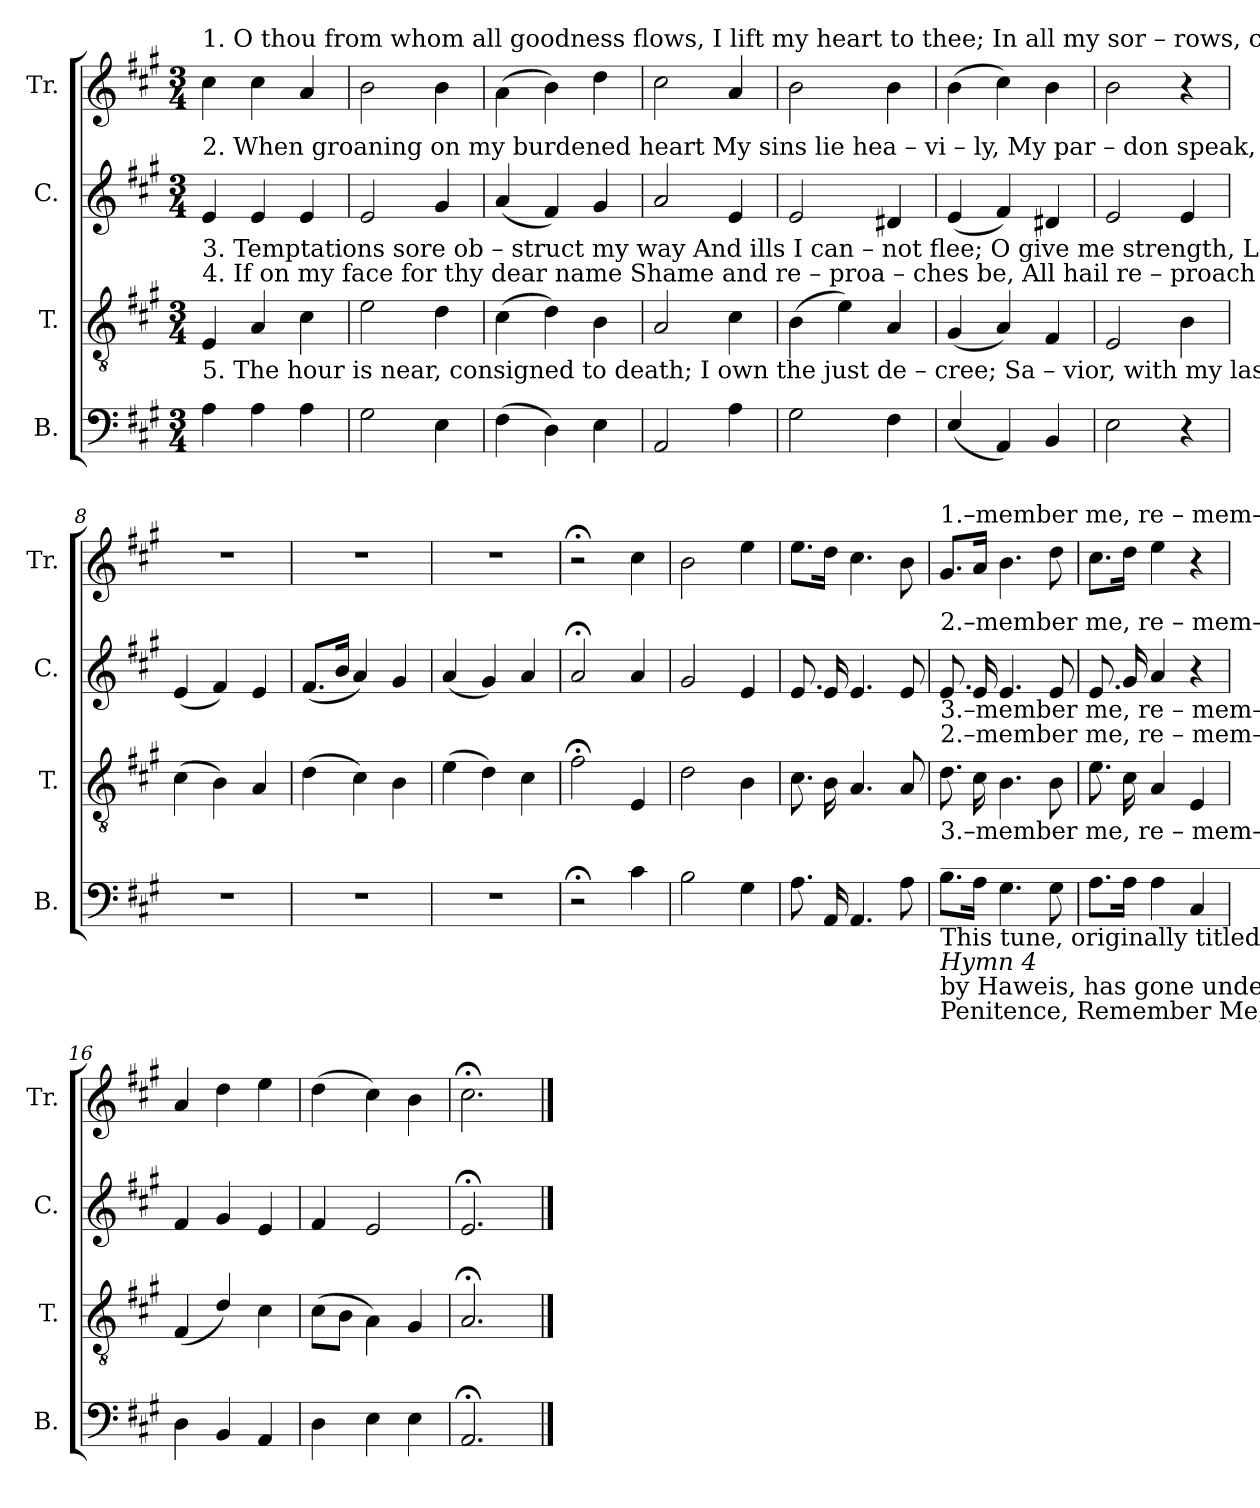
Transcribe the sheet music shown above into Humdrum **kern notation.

**kern	**kern	**kern	**kern
*part4	*part3	*part2	*part1
*staff4	*staff3	*staff2	*staff1
*I"B.	*I"T.	*I"C.	*I"Tr.
*I'B.	*I'T.	*I'C.	*I'Tr.
*clefF4	*clefGv2	*clefG2	*clefG2
*k[f#c#g#]	*k[f#c#g#]	*k[f#c#g#]	*k[f#c#g#]
*M3/4	*M3/4	*M3/4	*M3/4
*MM100	*MM100	*MM100	*MM100
=1	=1	=1	=1
!	!	!	!LO:TX:a:t=1. O thou from whom all goodness flows,    I    lift       my     heart      to     thee;  In     all       my   sor     –     rows,  con–flicts,  woes, Dear Lord, remember  me,  re –
!	!	!LO:TX:a:t=2. When groaning on my burdened heart   My  sins       lie     hea    –   vi   –  ly,   My   par  – don   speak,       new   peace    im – part;  In  love  re –mem–ber me,  re –	!
!	!	!LO:TX:b:t=3. Temptations  sore ob – struct  my  way   And  ills        I       can    –   not   flee;  O    give     me   strength,   Lord   as          my   day,  For good re–mem–ber me,  re –	!
!	!LO:TX:a:t=4.  If   on  my  face  for   thy    dear  name  Shame  and  re – proa   –  ches   be,   All   hail      re  – proach      and   wel –come shame  If  thou  re –mem–ber  me,  re –	!	!
!	!LO:TX:b:t=5. The hour is near, consigned    to  death;  I      own      the   just        de – cree;  Sa  – vior,   with  my             last   par – ting   breath  I'll  cry,  re – mem–ber  me,  re –	!	!
4A!\	4E!/	4e!/	4cc#!\
4A!\	4A!/	4e!/	4cc#!\
4A!\	4c#!\	4e!/	4a!/
=2	=2	=2	=2
2G#!\	2e!\	2e!/	2b!\
4E!\	4d!\	4g#!/	4b!\
=3	=3	=3	=3
(4F#!\	(4c#!\	(4a!/	(4a!\
4D!\)	4d!\)	4f#!/)	4b!\)
4E!\	4B!\	4g#!/	4dd!\
=4	=4	=4	=4
2AA!/	2A!/	2a!/	2cc#!\
4A!\	4c#!\	4e!/	4a!/
=5	=5	=5	=5
2G#!\	(4B!\	2e!/	2b!\
.	4e!\)	.	.
4F#!\	4A!/	4d#X!/	4b!\
=6	=6	=6	=6
(4E!/	(4G#!/	(4e!/	(4b!\
4AA!/)	4A!/)	4f#!/)	4cc#!\)
4BB!/	4F#!/	4d#X!/	4b!\
=7	=7	=7	=7
2E!\	2E!/	2e!/	2b!\
4r	4B!\	4e!/	4r
=8	=8	=8	=8
2.r	(4c#!\	(4e!/	2.r
.	4B!\)	4f#!/)	.
.	4A!/	4e!/	.
=9	=9	=9	=9
2.r	(4d!\	(8.f#!/L	2.r
.	.	16b!/Jk	.
.	4c#!\)	4a!/)	.
.	4B!\	4g#!/	.
=10	=10	=10	=10
2.r	(4e!\	(4a!/	2.r
.	4d!\)	4g#!/)	.
.	4c#!\	4a!/	.
=11	=11	=11	=11
2r;<	2f#;<!\	2a;<!/	2r;<
4c#!\	4E!/	4a!/	4cc#!\
=12	=12	=12	=12
2B!\	2d!\	2g#!/	2b!\
4G#!\	4B!\	4e!/	4ee!\
=13	=13	=13	=13
8.A!\	8.c#!\	8.e!/	8.ee!\L
16AA!/	16B!\	16e!/	16dd!\Jk
4.AA!/	4.A!/	4.e!/	4.cc#!\
8A!\	8A!/	8e!/	8b!\
=14	=14	=14	=14
!	!	!	!LO:TX:a:t=1.–member  me, re – mem–ber  me,     Dear Lord, re–mem  –  ber    me.
!	!	!LO:TX:a:t=2.–member  me, re – mem–ber  me,       In  love  re – mem – ber       me.	!
!	!	!LO:TX:b:t=3.–member  me, re – mem–ber  me,      For good re – mem – ber      me.	!
!	!LO:TX:a:t=2.–member  me, re – mem–ber  me,        If  thou  re – mem – ber     me.	!	!
!	!LO:TX:b:t=3.–member  me, re – mem–ber  me,        I'll   cry,  re – mem – ber     me.	!	!
!LO:TX:a:t=___________________________________________________________________________________________________________________________________________________	!	!	!
!LO:TX:b:t=This tune, originally titled	!	!	!
!LO:TX:b:i:t=Hymn 4	!	!	!
!LO:TX:b:t=by Haweis, has gone under many names, including Aldwinkle, Calvary, Dying Thief, Haweis, Horsheath, Madeley, Mamre, Mount Calvary,	!	!	!
!LO:TX:b:t=Penitence, Remember Me, Richmond, and Salisbury.	!	!	!
8.B!\L	8.d!\	8.e!/	8.g#!/L
16A!\Jk	16c#!\	16e!/	16a!/Jk
4.G#!\	4.B!\	4.e!/	4.b!\
8G#!\	8B!\	8e!/	8dd!\
=15	=15	=15	=15
8.A!\L	8.e!\	8.e!/	8.cc#!\L
16A!\Jk	16c#!\	16g#!/	16dd!\Jk
4A!\	4A!/	4a!/	4ee!\
4C#!/	4E!/	4r	4r
=16	=16	=16	=16
4D!\	(4F#!/	4f#!/	4a!/
4BB!/	4d!/)	4g#!/	4dd!\
4AA!/	4c#!\	4e!/	4ee!\
=17	=17	=17	=17
4D!\	(8c#!\L	4f#!/	(4dd!\
.	8B!\J	.	.
4E!\	4A!\)	2e!/	4cc#!\)
4E!\	4G#!/	.	4b!\
=18	=18	=18	=18
2.AA;<!/	2.A;<!/	2.e;<!/	2.cc#;<!\
==	==	==	==
*-	*-	*-	*-
